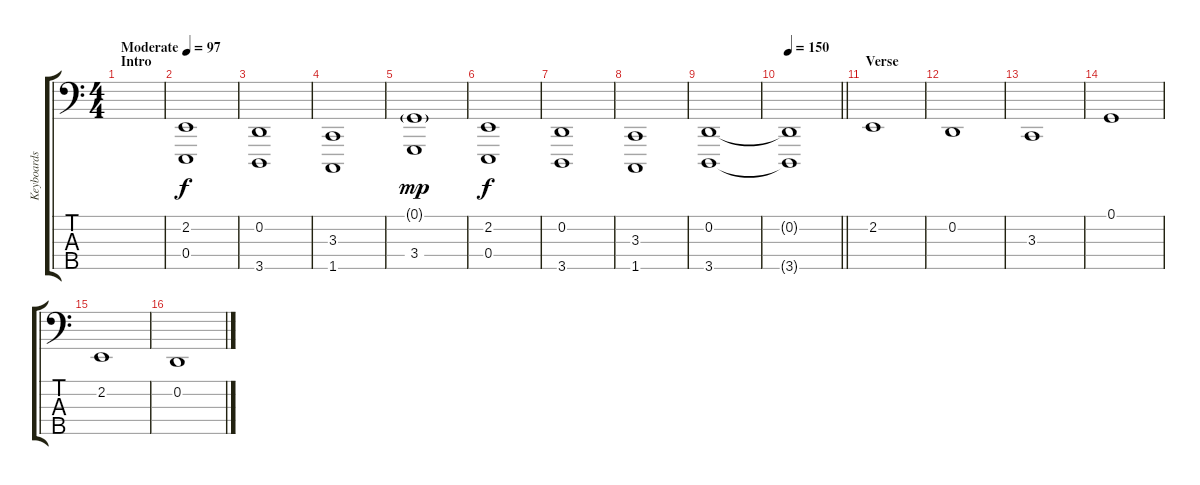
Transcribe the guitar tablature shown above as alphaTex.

\track ("Keyboards" "Keyboards") {instrument stringensemble1}
\staff {score tabs}
\tuning (G2 D2 A1 E1 B0) {hide}
\ts (4 4)
\section ("" "Intro ")
\tempo (97 "Moderate")
\clef f4
\ks c
|
(2.2 0.4).1 |
(0.2 3.5).1 |
(3.3 1.5).1 |
(0.1{g} 3.4).1{dy mp} |
(2.2 0.4).1{dy f} |
(0.2 3.5).1 |
(3.3 1.5).1 |
(0.2 3.5).1 |
\tempo 150
\barLineRight lightlight
(0.2{t} 3.5{t}).1 |
\section ("" "Verse")
2.2.1 |
0.2.1 |
3.3.1 |
0.1.1 |
2.2.1 |
0.2.1
